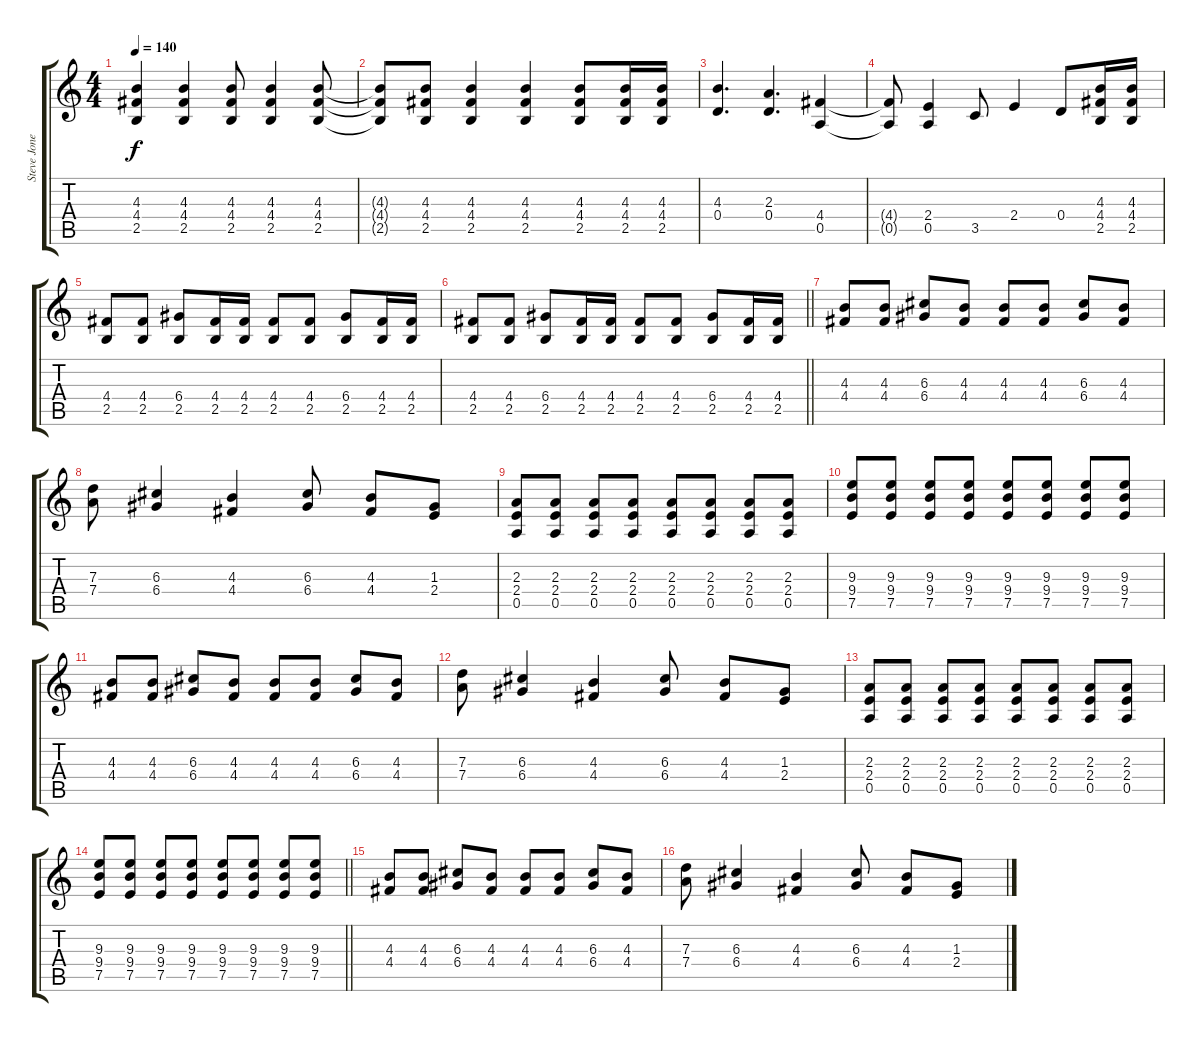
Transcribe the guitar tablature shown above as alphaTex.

\track ("Steve Jones" "Steve Jone") {instrument distortionguitar}
\staff {score tabs}
\tuning (E4 B3 G3 D3 A2 E2) {hide}
\ts (4 4)
\tempo 140
\clef g2
\ks c
(4.3 4.4 2.5).4{dy f} (4.3 4.4 2.5).4 (4.3 4.4 2.5).8 (4.3 4.4 2.5).4 (4.3 4.4 2.5).8 |
(4.3{t} 4.4{t} 2.5{t}).8 (4.3 4.4 2.5).8 (4.3 4.4 2.5).4 (4.3 4.4 2.5).4 (4.3 4.4 2.5).8 (4.3 4.4 2.5).16 (4.3 4.4 2.5).16 |
(4.3 0.4).4{d} (2.3 0.4).4{d} (4.4 0.5).4 |
(4.4{t} 0.5{t}).8 (2.4 0.5).4 3.5.8 2.4.4 0.4.8 (4.3 4.4 2.5).16 (4.3 4.4 2.5).16 |
(4.4 2.5).8 (4.4 2.5).8 (6.4 2.5).8 (4.4 2.5).16 (4.4 2.5).16 (4.4 2.5).8 (4.4 2.5).8 (6.4 2.5).8 (4.4 2.5).16 (4.4 2.5).16 |
\barLineRight lightlight
(4.4 2.5).8 (4.4 2.5).8 (6.4 2.5).8 (4.4 2.5).16 (4.4 2.5).16 (4.4 2.5).8 (4.4 2.5).8 (6.4 2.5).8 (4.4 2.5).16 (4.4 2.5).16 |
(4.3 4.4).8 (4.3 4.4).8 (6.3 6.4).8 (4.3 4.4).8 (4.3 4.4).8 (4.3 4.4).8 (6.3 6.4).8 (4.3 4.4).8 |
(7.3 7.4).8 (6.3 6.4).4 (4.3 4.4).4 (6.3 6.4).8 (4.3 4.4).8 (1.3 2.4).8 |
(2.3 2.4 0.5).8 (2.3 2.4 0.5).8 (2.3 2.4 0.5).8 (2.3 2.4 0.5).8 (2.3 2.4 0.5).8 (2.3 2.4 0.5).8 (2.3 2.4 0.5).8 (2.3 2.4 0.5).8 |
(9.3 9.4 7.5).8 (9.3 9.4 7.5).8 (9.3 9.4 7.5).8 (9.3 9.4 7.5).8 (9.3 9.4 7.5).8 (9.3 9.4 7.5).8 (9.3 9.4 7.5).8 (9.3 9.4 7.5).8 |
(4.3 4.4).8 (4.3 4.4).8 (6.3 6.4).8 (4.3 4.4).8 (4.3 4.4).8 (4.3 4.4).8 (6.3 6.4).8 (4.3 4.4).8 |
(7.3 7.4).8 (6.3 6.4).4 (4.3 4.4).4 (6.3 6.4).8 (4.3 4.4).8 (1.3 2.4).8 |
(2.3 2.4 0.5).8 (2.3 2.4 0.5).8 (2.3 2.4 0.5).8 (2.3 2.4 0.5).8 (2.3 2.4 0.5).8 (2.3 2.4 0.5).8 (2.3 2.4 0.5).8 (2.3 2.4 0.5).8 |
\barLineRight lightlight
(9.3 9.4 7.5).8 (9.3 9.4 7.5).8 (9.3 9.4 7.5).8 (9.3 9.4 7.5).8 (9.3 9.4 7.5).8 (9.3 9.4 7.5).8 (9.3 9.4 7.5).8 (9.3 9.4 7.5).8 |
(4.3 4.4).8 (4.3 4.4).8 (6.3 6.4).8 (4.3 4.4).8 (4.3 4.4).8 (4.3 4.4).8 (6.3 6.4).8 (4.3 4.4).8 |
(7.3 7.4).8 (6.3 6.4).4 (4.3 4.4).4 (6.3 6.4).8 (4.3 4.4).8 (1.3 2.4).8
